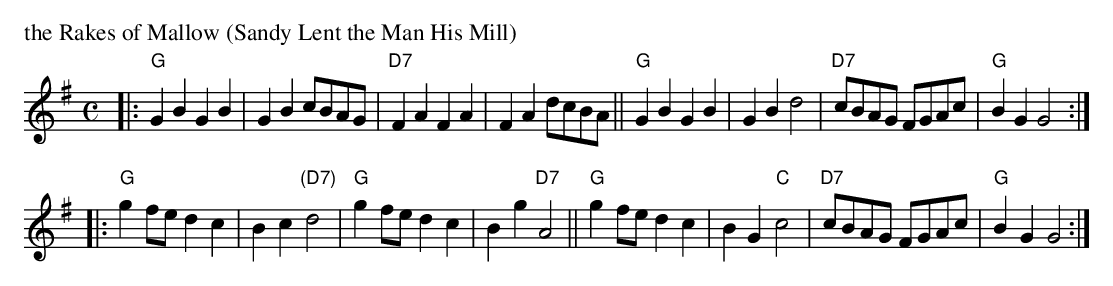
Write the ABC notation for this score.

X:1
P: the Rakes of Mallow (Sandy Lent the Man His Mill)
M: C
L: 1/4
K: G
|: "G"GB GB | GB c/B/A/G/ | "D7"FA FA | FA d/c/B/A/ \
|| "G"GB GB | GB d2 |  "D7"c/B/A/G/ F/G/A/c/ | "G"BG G2 :|
|: "G"gf/e/ dc | Bc "(D7)"d2 | "G"gf/e/ dc | Bg "D7"A2 \
|| "G"gf/e/ dc | BG "C"c2 | "D7"c/B/A/G/ F/G/A/c/ | "G"BG G2 :|
